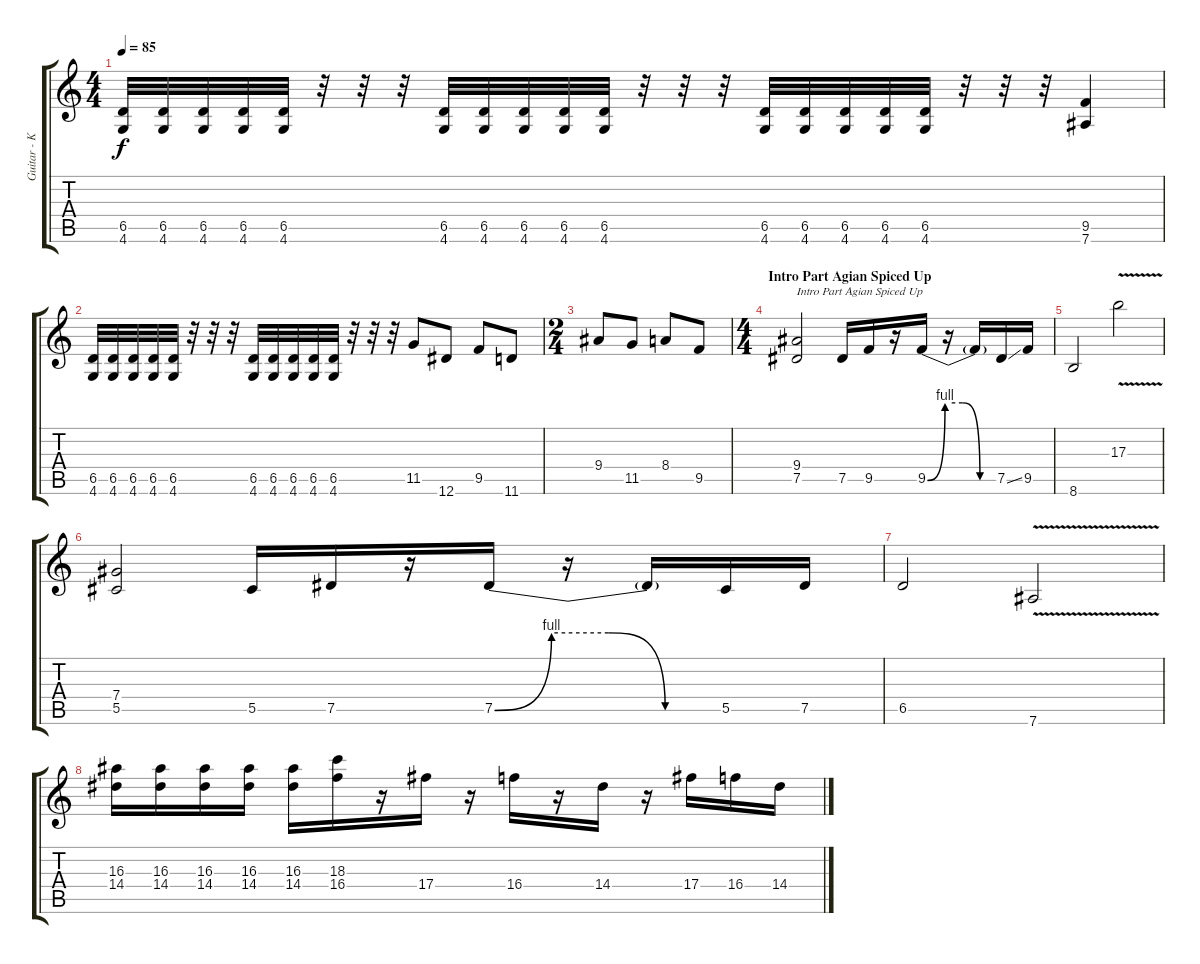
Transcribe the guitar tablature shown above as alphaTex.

\track ("Guitar - Kai Hansen" "Guitar - K") {instrument distortionguitar}
\staff {score tabs}
\tuning (Eb4 Bb3 Gb3 Db3 Ab2 Eb2) {hide}
\ts (4 4)
\tempo 85
\clef g2
\ks c
(6.5 4.6).32{dy f} (6.5 4.6).32 (6.5 4.6).32 (6.5 4.6).32 (6.5 4.6).32 r.32 r.32 r.32 (6.5 4.6).32 (6.5 4.6).32 (6.5 4.6).32 (6.5 4.6).32 (6.5 4.6).32 r.32 r.32 r.32 (6.5 4.6).32 (6.5 4.6).32 (6.5 4.6).32 (6.5 4.6).32 (6.5 4.6).32 r.32 r.32 r.32 (9.5 7.6).4 |
(6.5 4.6).32 (6.5 4.6).32 (6.5 4.6).32 (6.5 4.6).32 (6.5 4.6).32 r.32 r.32 r.32 (6.5 4.6).32 (6.5 4.6).32 (6.5 4.6).32 (6.5 4.6).32 (6.5 4.6).32 r.32 r.32 r.32 11.5.8 12.6.8 9.5.8 11.6.8 |
\ts (2 4)
9.4.8 11.5.8 8.4.8 9.5.8 |
\ts (4 4)
\section ("" "Intro Part Agian Spiced Up")
(9.4 7.5).2{txt "Intro Part Agian Spiced Up"} 7.5.16 9.5.16 r.16 9.5{be (custom 0 0 15 4 30 4 45 0 60 0)}.16 r.16 9.5{t}.16 7.5{ss}.16 9.5.16 |
8.6.2 17.3{v}.2 |
(7.4 5.5).2 5.5.16 7.5.16 r.16 7.5{be (custom 0 0 15 4 30 4 45 0 60 0)}.16 r.16 7.5{t}.16 5.5.16 7.5.16 |
6.5.2 7.6{v}.2 |
(16.3 14.4).16 (16.3 14.4).16 (16.3 14.4).16 (16.3 14.4).16 (16.3 14.4).16 (18.3 16.4).16 r.16 17.4.16 r.16 16.4.16 r.16 14.4.16 r.16 17.4.16 16.4.16 14.4.16
